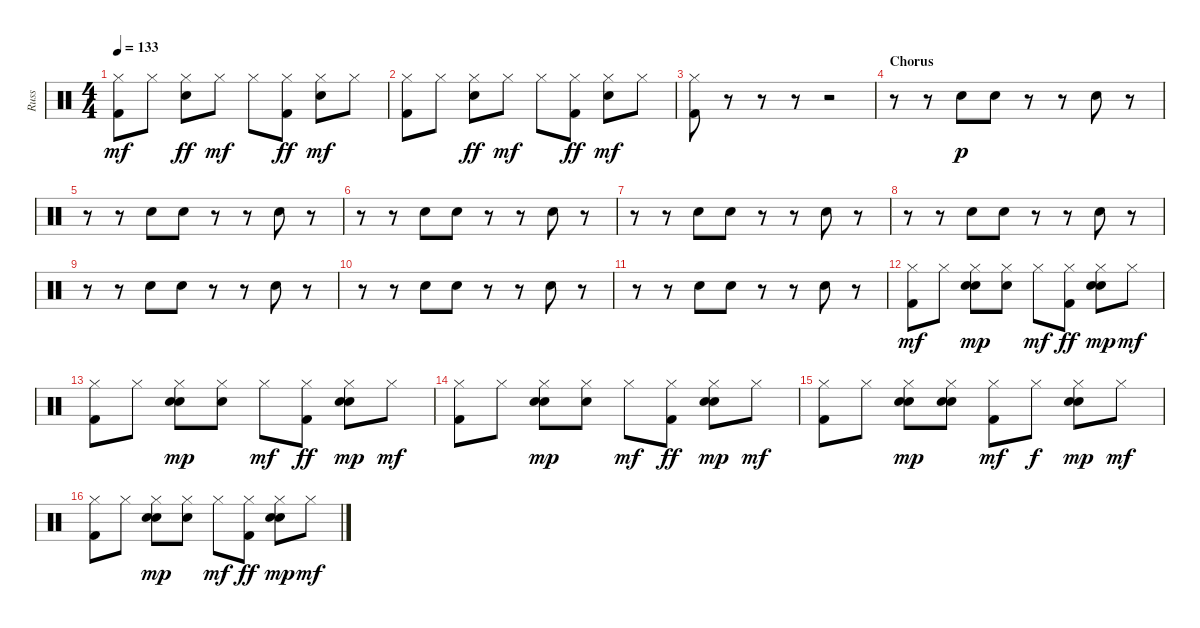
\track ("Russ" "Russ") {instrument percussion}
\staff {score}
\articulation defaults
\ts (4 4)
\tempo 133
\clef neutral
\ks c
("Kick (hit) 2" "Hi-Hat (closed)").8{dy mf} "Hi-Hat (closed)".8 ("Snare (hit) 2" "Hi-Hat (closed)").8{dy ff} "Hi-Hat (closed)".8{dy mf} "Hi-Hat (closed)".8 ("Kick (hit) 2" "Hi-Hat (closed)").8{dy ff} ("Snare (hit) 2" "Hi-Hat (closed)").8{dy mf} "Hi-Hat (closed)".8 |
("Kick (hit) 2" "Hi-Hat (closed)").8 "Hi-Hat (closed)".8 ("Snare (hit) 2" "Hi-Hat (closed)").8{dy ff} "Hi-Hat (closed)".8{dy mf} "Hi-Hat (closed)".8 ("Kick (hit) 2" "Hi-Hat (closed)").8{dy ff} ("Snare (hit) 2" "Hi-Hat (closed)").8{dy mf} "Hi-Hat (closed)".8 |
("Kick (hit) 2" "Hi-Hat (closed)").8 r.8 r.8 r.8 r.2 |
\section ("" "Chorus")
r.8 r.8 "Hand Clap (hit)".8{dy p} "Hand Clap (hit)".8 r.8 r.8 "Hand Clap (hit)".8 r.8 |
r.8 r.8 "Hand Clap (hit)".8 "Hand Clap (hit)".8 r.8 r.8 "Hand Clap (hit)".8 r.8 |
r.8 r.8 "Hand Clap (hit)".8 "Hand Clap (hit)".8 r.8 r.8 "Hand Clap (hit)".8 r.8 |
r.8 r.8 "Hand Clap (hit)".8 "Hand Clap (hit)".8 r.8 r.8 "Hand Clap (hit)".8 r.8 |
r.8 r.8 "Hand Clap (hit)".8 "Hand Clap (hit)".8 r.8 r.8 "Hand Clap (hit)".8 r.8 |
r.8 r.8 "Hand Clap (hit)".8 "Hand Clap (hit)".8 r.8 r.8 "Hand Clap (hit)".8 r.8 |
r.8 r.8 "Hand Clap (hit)".8 "Hand Clap (hit)".8 r.8 r.8 "Hand Clap (hit)".8 r.8 |
r.8 r.8 "Hand Clap (hit)".8 "Hand Clap (hit)".8 r.8 r.8 "Hand Clap (hit)".8 r.8 |
("Kick (hit) 2" "Hi-Hat (closed)").8{dy mf} "Hi-Hat (closed)".8 ("Snare (hit) 2" "Hi-Hat (closed)" "Hand Clap (hit)").8{dy mp} ("Hi-Hat (closed)" "Hand Clap (hit)").8 "Hi-Hat (closed)".8{dy mf} ("Kick (hit) 2" "Hi-Hat (closed)").8{dy ff} ("Snare (hit) 2" "Hi-Hat (closed)" "Hand Clap (hit)").8{dy mp} "Hi-Hat (closed)".8{dy mf} |
("Kick (hit) 2" "Hi-Hat (closed)").8 "Hi-Hat (closed)".8 ("Snare (hit) 2" "Hi-Hat (closed)" "Hand Clap (hit)").8{dy mp} ("Hi-Hat (closed)" "Hand Clap (hit)").8 "Hi-Hat (closed)".8{dy mf} ("Kick (hit) 2" "Hi-Hat (closed)").8{dy ff} ("Snare (hit) 2" "Hi-Hat (closed)" "Hand Clap (hit)").8{dy mp} "Hi-Hat (closed)".8{dy mf} |
("Kick (hit) 2" "Hi-Hat (closed)").8 "Hi-Hat (closed)".8 ("Snare (hit) 2" "Hi-Hat (closed)" "Hand Clap (hit)").8{dy mp} ("Hi-Hat (closed)" "Hand Clap (hit)").8 "Hi-Hat (closed)".8{dy mf} ("Kick (hit) 2" "Hi-Hat (closed)").8{dy ff} ("Snare (hit) 2" "Hi-Hat (closed)" "Hand Clap (hit)").8{dy mp} "Hi-Hat (closed)".8{dy mf} |
("Kick (hit) 2" "Hi-Hat (closed)").8 "Hi-Hat (closed)".8 ("Snare (hit) 2" "Hi-Hat (closed)" "Hand Clap (hit)").8{dy mp} ("Hi-Hat (closed)" "Hand Clap (hit)" "Hand Clap (hit)").8 ("Kick (hit) 2" "Hi-Hat (closed)").8{dy mf} "Hi-Hat (closed)".8{dy f} ("Snare (hit) 2" "Hi-Hat (closed)" "Hand Clap (hit)").8{dy mp} "Hi-Hat (closed)".8{dy mf} |
("Kick (hit) 2" "Hi-Hat (closed)").8 "Hi-Hat (closed)".8 ("Snare (hit) 2" "Hi-Hat (closed)" "Hand Clap (hit)").8{dy mp} ("Hi-Hat (closed)" "Hand Clap (hit)").8 "Hi-Hat (closed)".8{dy mf} ("Kick (hit) 2" "Hi-Hat (closed)").8{dy ff} ("Snare (hit) 2" "Hi-Hat (closed)" "Hand Clap (hit)").8{dy mp} "Hi-Hat (closed)".8{dy mf}
